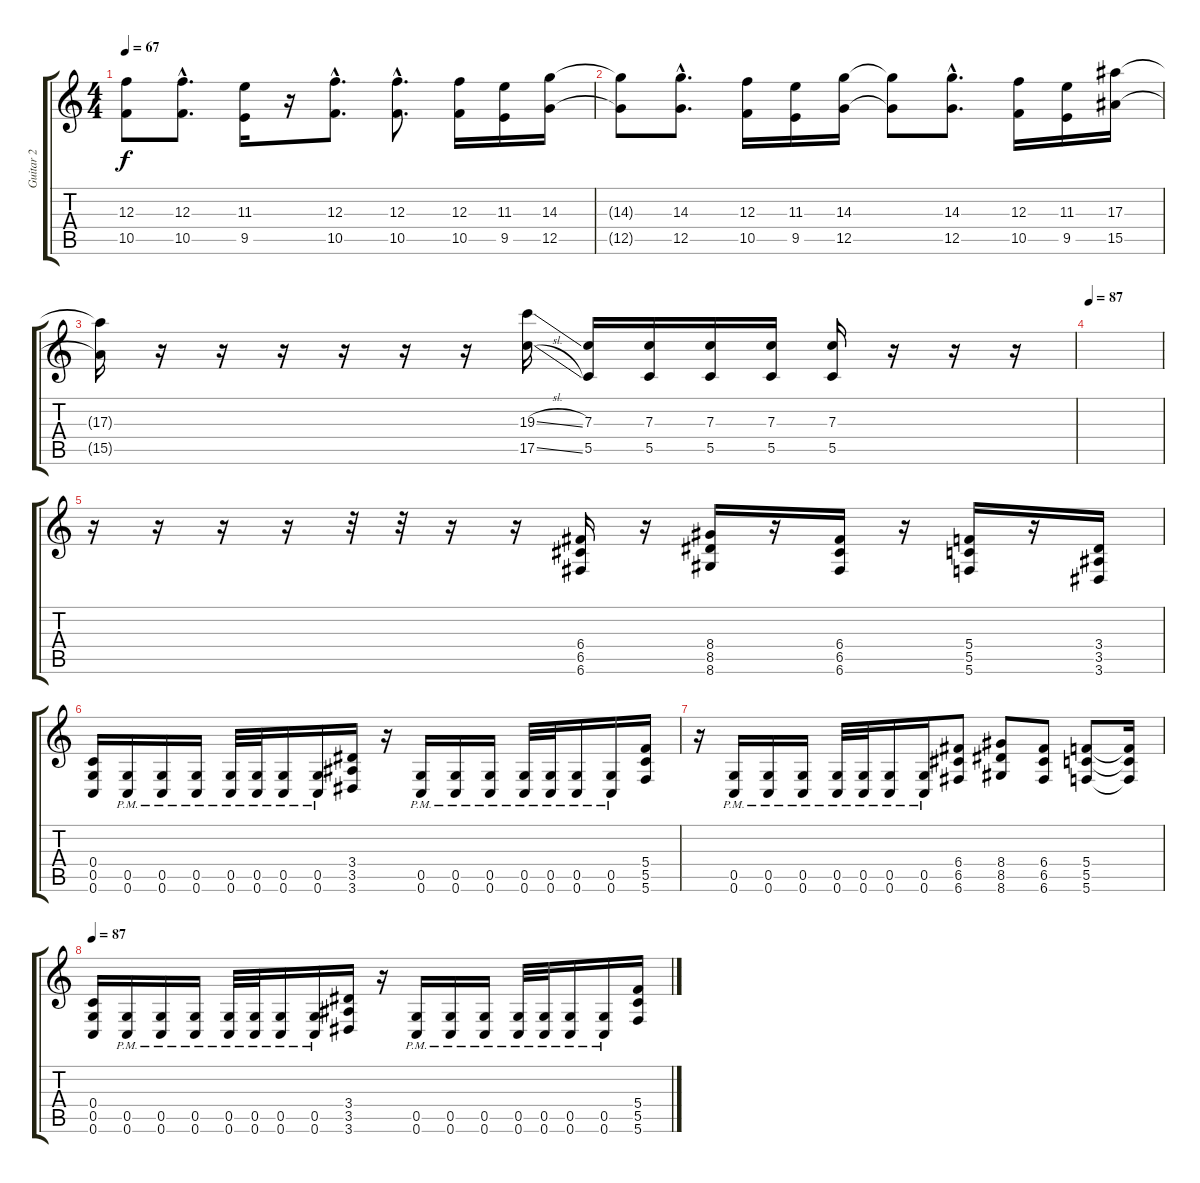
\track ("Guitar 2" "Guitar 2") {instrument distortionguitar}
\staff {score tabs}
\tuning (D4 A3 F3 C3 G2 C2) {hide}
\ts (4 4)
\tempo 67
\clef g2
\ks c
(12.3{t} 10.5{t}).8{dy f} (12.3{hac} 10.5{hac}).8{d} (11.3 9.5).16 r.16 (12.3{hac} 10.5{hac}).8{d} (12.3{hac} 10.5{hac}).8{d} (12.3 10.5).16 (11.3 9.5).16 (14.3 12.5).16 |
(14.3{t} 12.5{t}).8 (14.3{hac} 12.5{hac}).8{d} (12.3 10.5).16 (11.3 9.5).16 (14.3 12.5).16 (14.3{t} 12.5{t}).8 (14.3{hac} 12.5{hac}).8{d} (12.3 10.5).16 (11.3 9.5).16 (17.3 15.5).16 |
(17.3{t} 15.5{t}).16 r.16 r.16 r.16 r.16 r.16 r.16 (19.3{sl} 17.5{sl}).16 (7.3 5.5).16 (7.3 5.5).16 (7.3 5.5).16 (7.3 5.5).16 (7.3 5.5).16 r.16 r.16 r.16 |
\tempo 87
|
r.16 r.16 r.16 r.16 r.32 r.32 r.16 r.16 (6.4 6.5 6.6).16 r.16 (8.4 8.5 8.6).16 r.16 (6.4 6.5 6.6).16 r.16 (5.4 5.5 5.6).16 r.16 (3.4 3.5 3.6).16 |
(0.4 0.5 0.6).16{balance 8} (0.5{pm} 0.6{pm}).16 (0.5{pm} 0.6{pm}).16 (0.5{pm} 0.6{pm}).16 (0.5{pm} 0.6{pm}).32 (0.5{pm} 0.6{pm}).32 (0.5{pm} 0.6{pm}).16 (0.5{pm} 0.6{pm}).16 (3.4 3.5 3.6).16 r.16 (0.5{pm} 0.6{pm}).16 (0.5{pm} 0.6{pm}).16 (0.5{pm} 0.6{pm}).16 (0.5{pm} 0.6{pm}).32 (0.5{pm} 0.6{pm}).32 (0.5{pm} 0.6{pm}).16 (0.5{pm} 0.6{pm}).16 (5.4 5.5 5.6).16 |
r.16 (0.5{pm} 0.6{pm}).16 (0.5{pm} 0.6{pm}).16 (0.5{pm} 0.6{pm}).16 (0.5{pm} 0.6{pm}).32 (0.5{pm} 0.6{pm}).32 (0.5{pm} 0.6{pm}).16 (0.5{pm} 0.6{pm}).16 (6.4 6.5 6.6).8 (8.4 8.5 8.6).8 (6.4 6.5 6.6).8 (5.4 5.5 5.6).8 (5.4{t} 5.5{t} 5.6{t}).16 |
\tempo 87
(0.4 0.5 0.6).16 (0.5{pm} 0.6{pm}).16 (0.5{pm} 0.6{pm}).16 (0.5{pm} 0.6{pm}).16 (0.5{pm} 0.6{pm}).32 (0.5{pm} 0.6{pm}).32 (0.5{pm} 0.6{pm}).16 (0.5{pm} 0.6{pm}).16 (3.4 3.5 3.6).16 r.16 (0.5{pm} 0.6{pm}).16 (0.5{pm} 0.6{pm}).16 (0.5{pm} 0.6{pm}).16 (0.5{pm} 0.6{pm}).32 (0.5{pm} 0.6{pm}).32 (0.5{pm} 0.6{pm}).16 (0.5{pm} 0.6{pm}).16 (5.4 5.5 5.6).16
